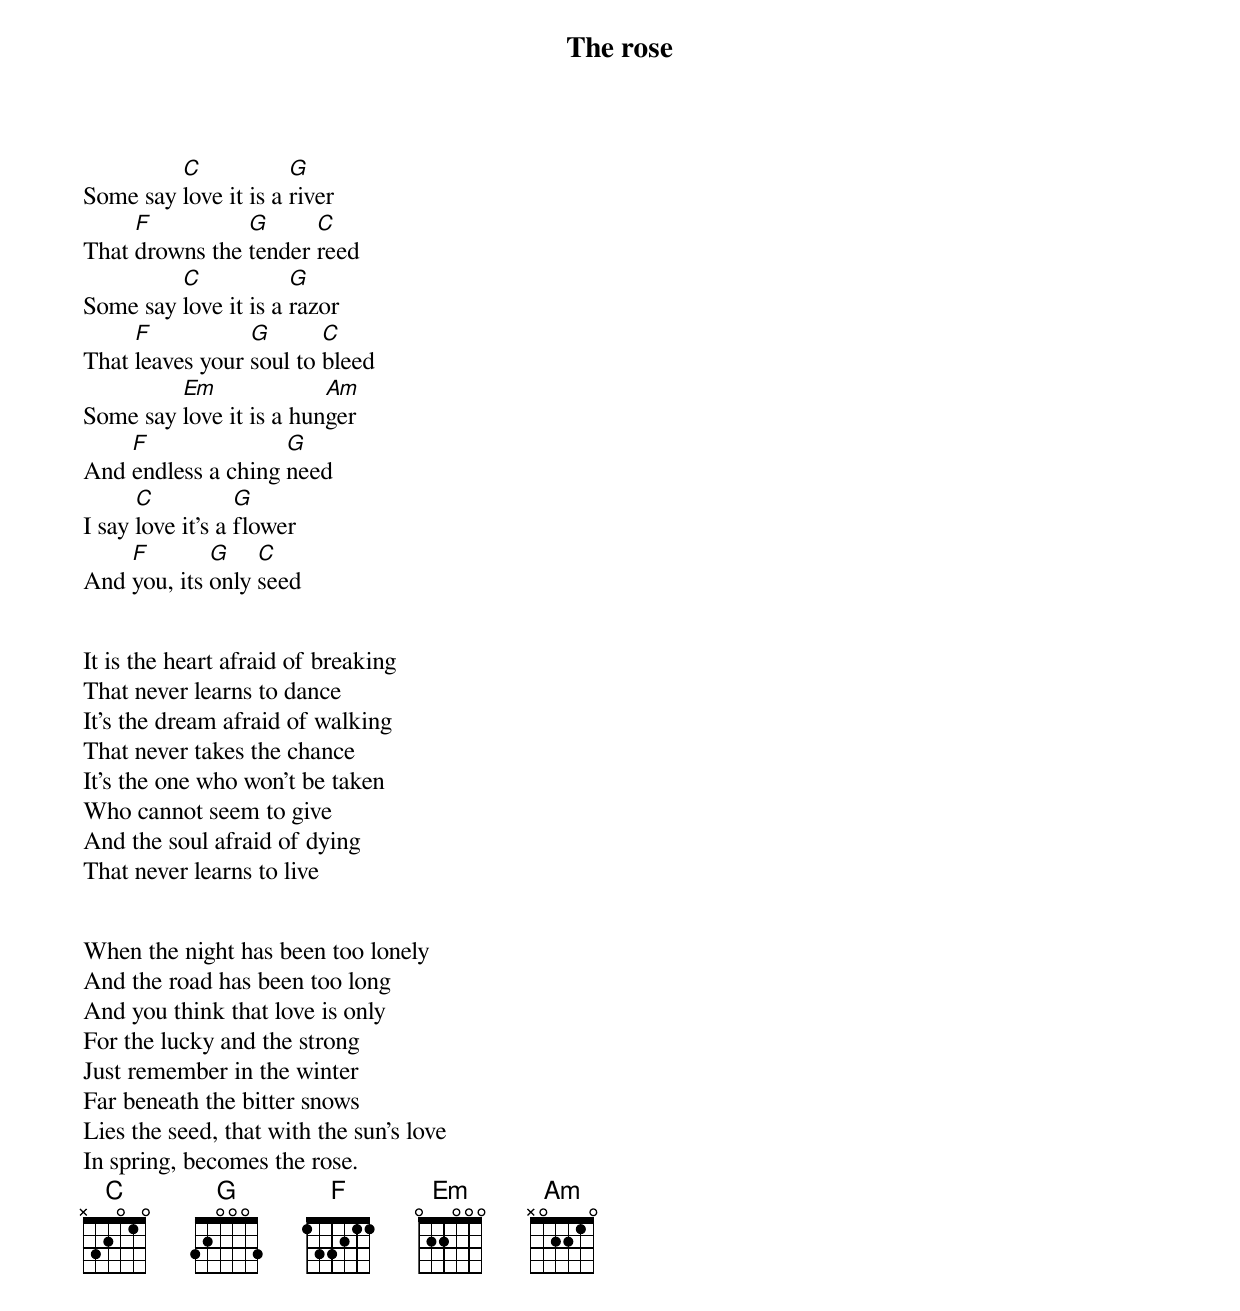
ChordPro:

{title: The rose}
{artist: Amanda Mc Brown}
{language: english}
{columns: 1}


Some say [C]love it is a [G]river
That [F]drowns the [G]tender [C]reed
Some say [C]love it is a [G]razor
That [F]leaves your [G]soul to [C]bleed
Some say [Em]love it is a hun[Am]ger
And [F]endless a ching [G]need
I say [C]love it's a [G]flower
And [F]you, its [G]only [C]seed


It is the heart afraid of breaking
That never learns to dance
It's the dream afraid of walking
That never takes the chance
It's the one who won't be taken
Who cannot seem to give
And the soul afraid of dying
That never learns to live


When the night has been too lonely
And the road has been too long
And you think that love is only
For the lucky and the strong
Just remember in the winter
Far beneath the bitter snows
Lies the seed, that with the sun's love
In spring, becomes the rose.
